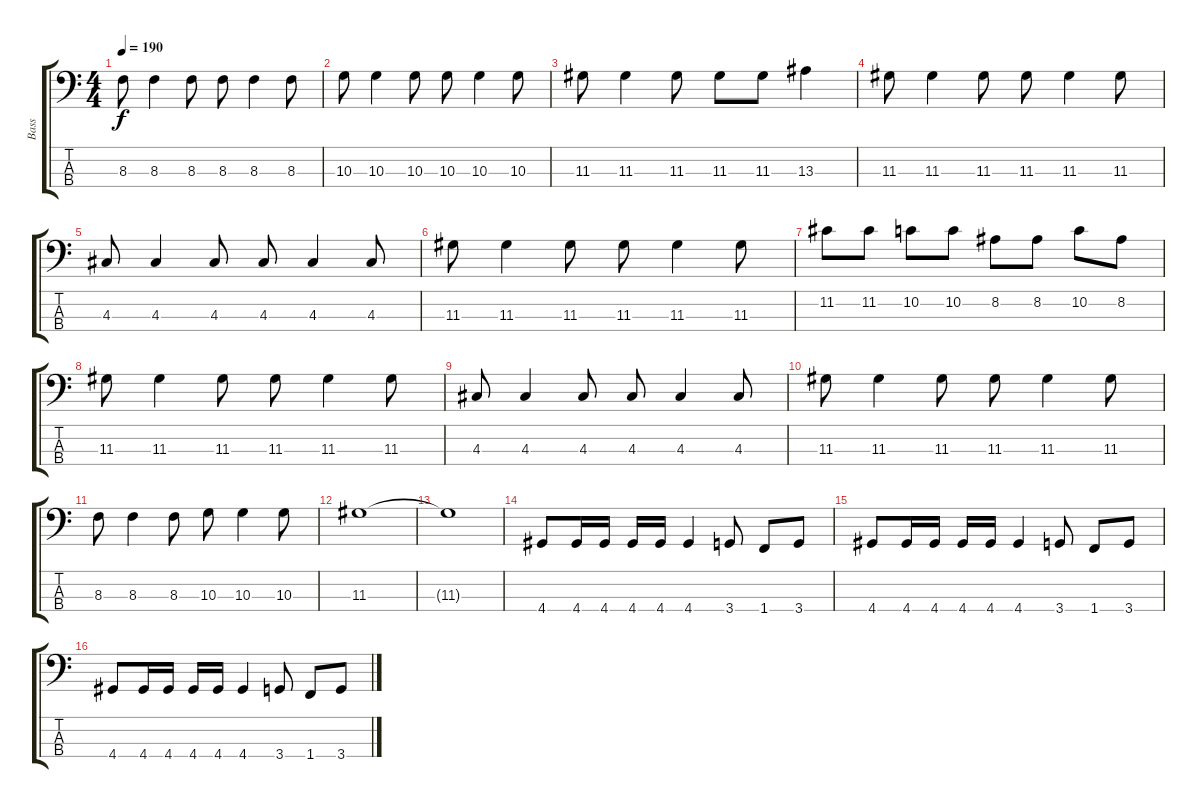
\track ("Bass" "Bass") {instrument electricbassfinger}
\staff {score tabs}
\tuning (G2 D2 A1 E1) {hide}
\ts (4 4)
\tempo 190
\clef f4
\ks c
8.3.8{dy f} 8.3.4 8.3.8 8.3.8 8.3.4 8.3.8 |
10.3.8 10.3.4 10.3.8 10.3.8 10.3.4 10.3.8 |
11.3.8 11.3.4 11.3.8 11.3.8 11.3.8 13.3.4 |
11.3.8 11.3.4 11.3.8 11.3.8 11.3.4 11.3.8 |
4.3.8 4.3.4 4.3.8 4.3.8 4.3.4 4.3.8 |
11.3.8 11.3.4 11.3.8 11.3.8 11.3.4 11.3.8 |
11.2.8 11.2.8 10.2.8 10.2.8 8.2.8 8.2.8 10.2.8 8.2.8 |
11.3.8 11.3.4 11.3.8 11.3.8 11.3.4 11.3.8 |
4.3.8 4.3.4 4.3.8 4.3.8 4.3.4 4.3.8 |
11.3.8 11.3.4 11.3.8 11.3.8 11.3.4 11.3.8 |
8.3.8 8.3.4 8.3.8 10.3.8 10.3.4 10.3.8 |
11.3.1 |
11.3{t}.1 |
4.4.8 4.4.16 4.4.16 4.4.16 4.4.16 4.4.4 3.4.8 1.4.8 3.4.8 |
4.4.8 4.4.16 4.4.16 4.4.16 4.4.16 4.4.4 3.4.8 1.4.8 3.4.8 |
4.4.8 4.4.16 4.4.16 4.4.16 4.4.16 4.4.4 3.4.8 1.4.8 3.4.8
